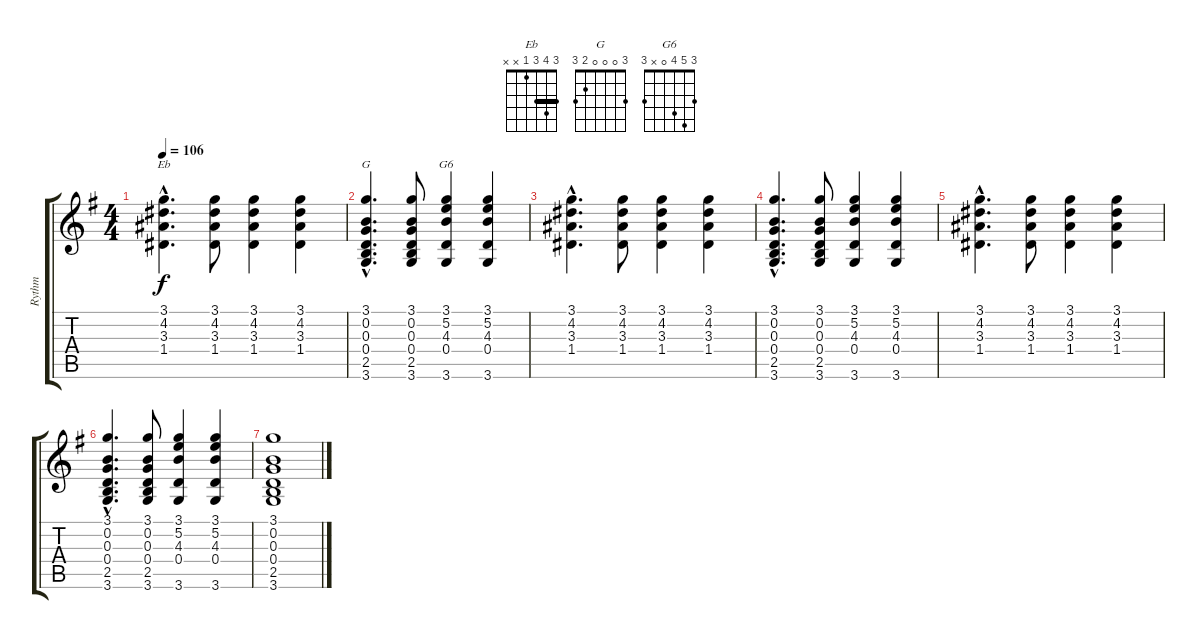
\track ("Rythm" "Rythm") {instrument acousticguitarnylon}
\staff {score tabs}
\tuning (E4 B3 G3 D3 A2 E2) {hide}
\chord ("Eb" 3 4 3 1 x x) {barre 3}
\chord ("G" 3 0 0 0 2 3)
\chord ("G6" 3 5 4 0 x 3)
\ts (4 4)
\tempo 106
\clef g2
\ks g
(3.1{hac} 4.2{hac} 3.3{hac} 1.4{hac}).4{d ch "Eb" dy f} (3.1 4.2 3.3 1.4).8 (3.1 4.2 3.3 1.4).4 (3.1 4.2 3.3 1.4).4 |
(3.1{hac} 0.2{hac} 0.3{hac} 0.4{hac} 2.5{hac} 3.6{hac}).4{d ch "G"} (3.1 0.2 0.3 0.4 2.5 3.6).8 (3.1 5.2 4.3 0.4 3.6).4{ch "G6"} (3.1 5.2 4.3 0.4 3.6).4 |
(3.1{hac} 4.2{hac} 3.3{hac} 1.4{hac}).4{d} (3.1 4.2 3.3 1.4).8 (3.1 4.2 3.3 1.4).4 (3.1 4.2 3.3 1.4).4 |
(3.1{hac} 0.2{hac} 0.3{hac} 0.4{hac} 2.5{hac} 3.6{hac}).4{d} (3.1 0.2 0.3 0.4 2.5 3.6).8 (3.1 5.2 4.3 0.4 3.6).4 (3.1 5.2 4.3 0.4 3.6).4 |
(3.1{hac} 4.2{hac} 3.3{hac} 1.4{hac}).4{d} (3.1 4.2 3.3 1.4).8 (3.1 4.2 3.3 1.4).4 (3.1 4.2 3.3 1.4).4 |
(3.1{hac} 0.2{hac} 0.3{hac} 0.4{hac} 2.5{hac} 3.6{hac}).4{d} (3.1 0.2 0.3 0.4 2.5 3.6).8 (3.1 5.2 4.3 0.4 3.6).4 (3.1 5.2 4.3 0.4 3.6).4 |
(3.1 0.2 0.3 0.4 2.5 3.6).1
